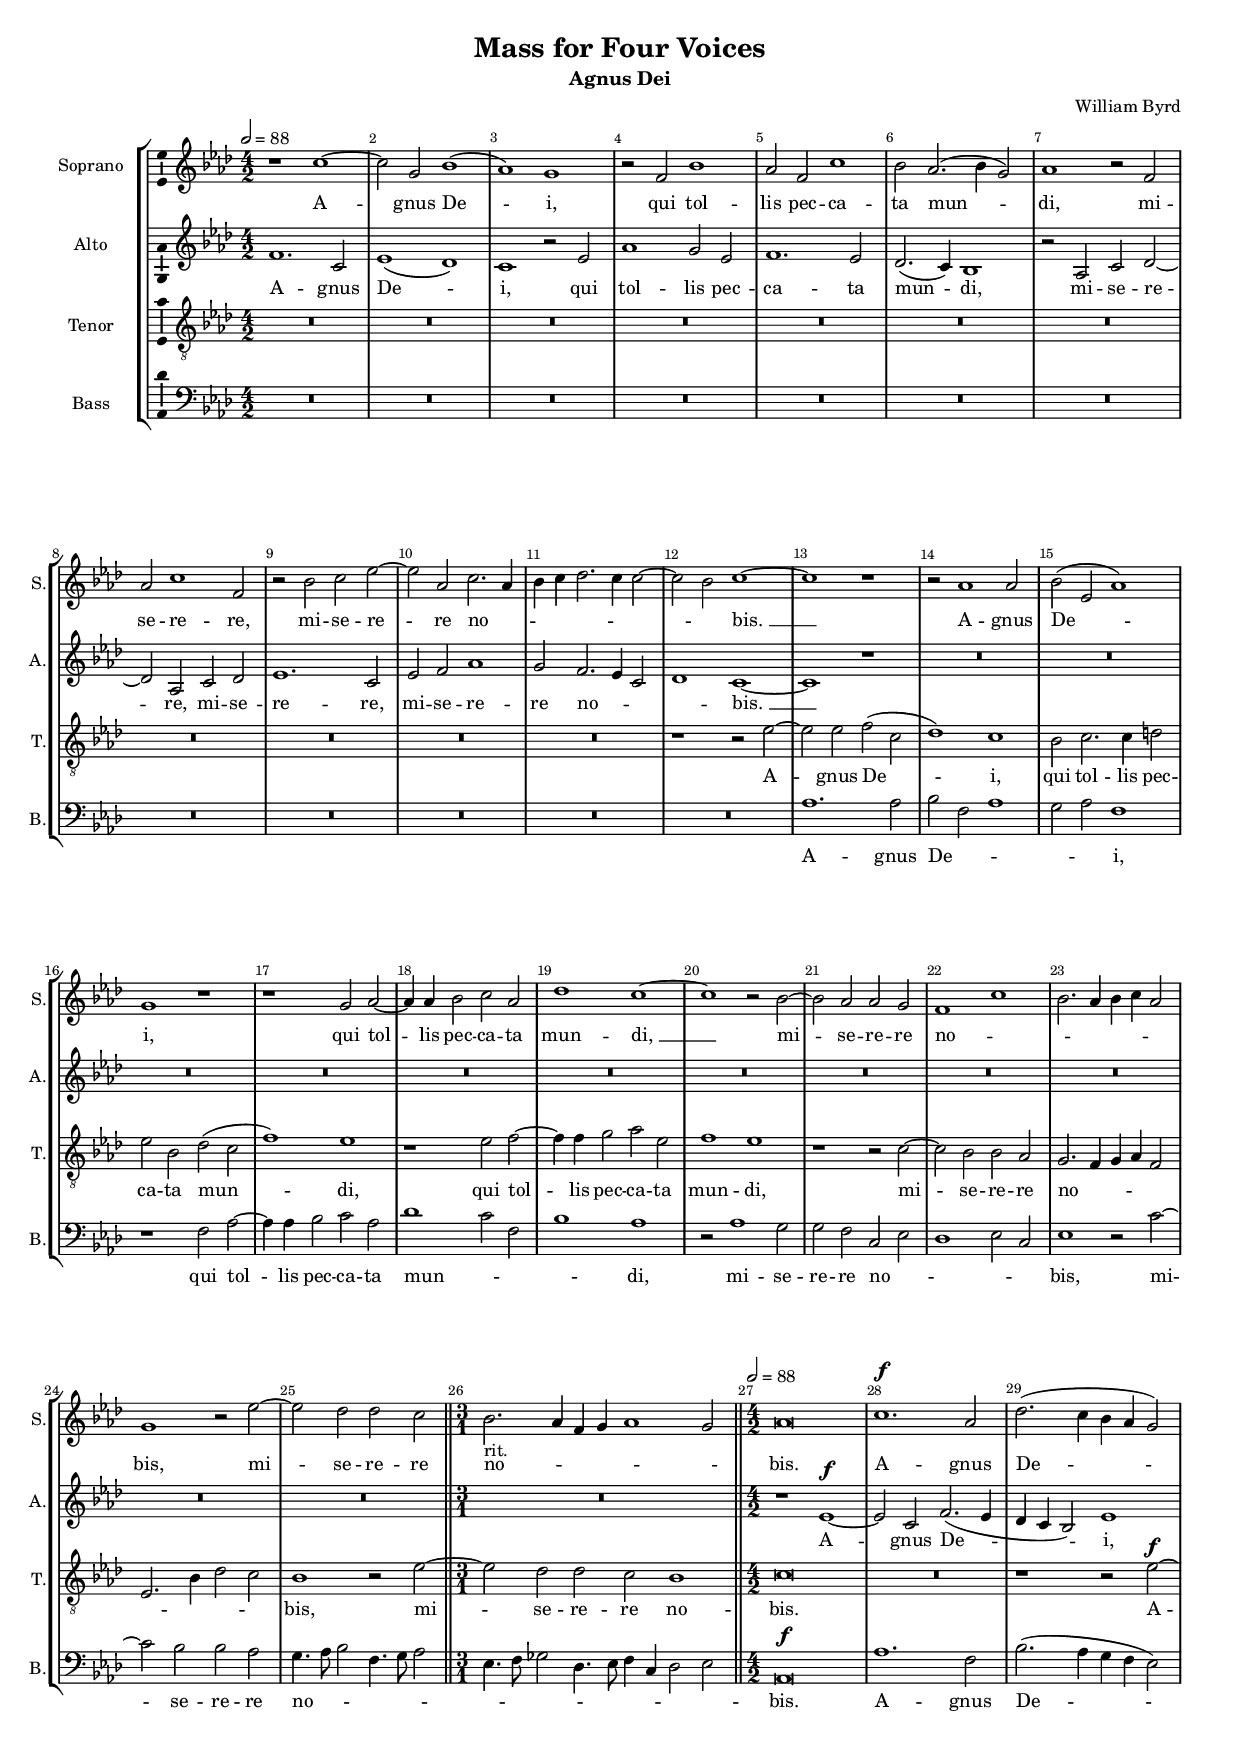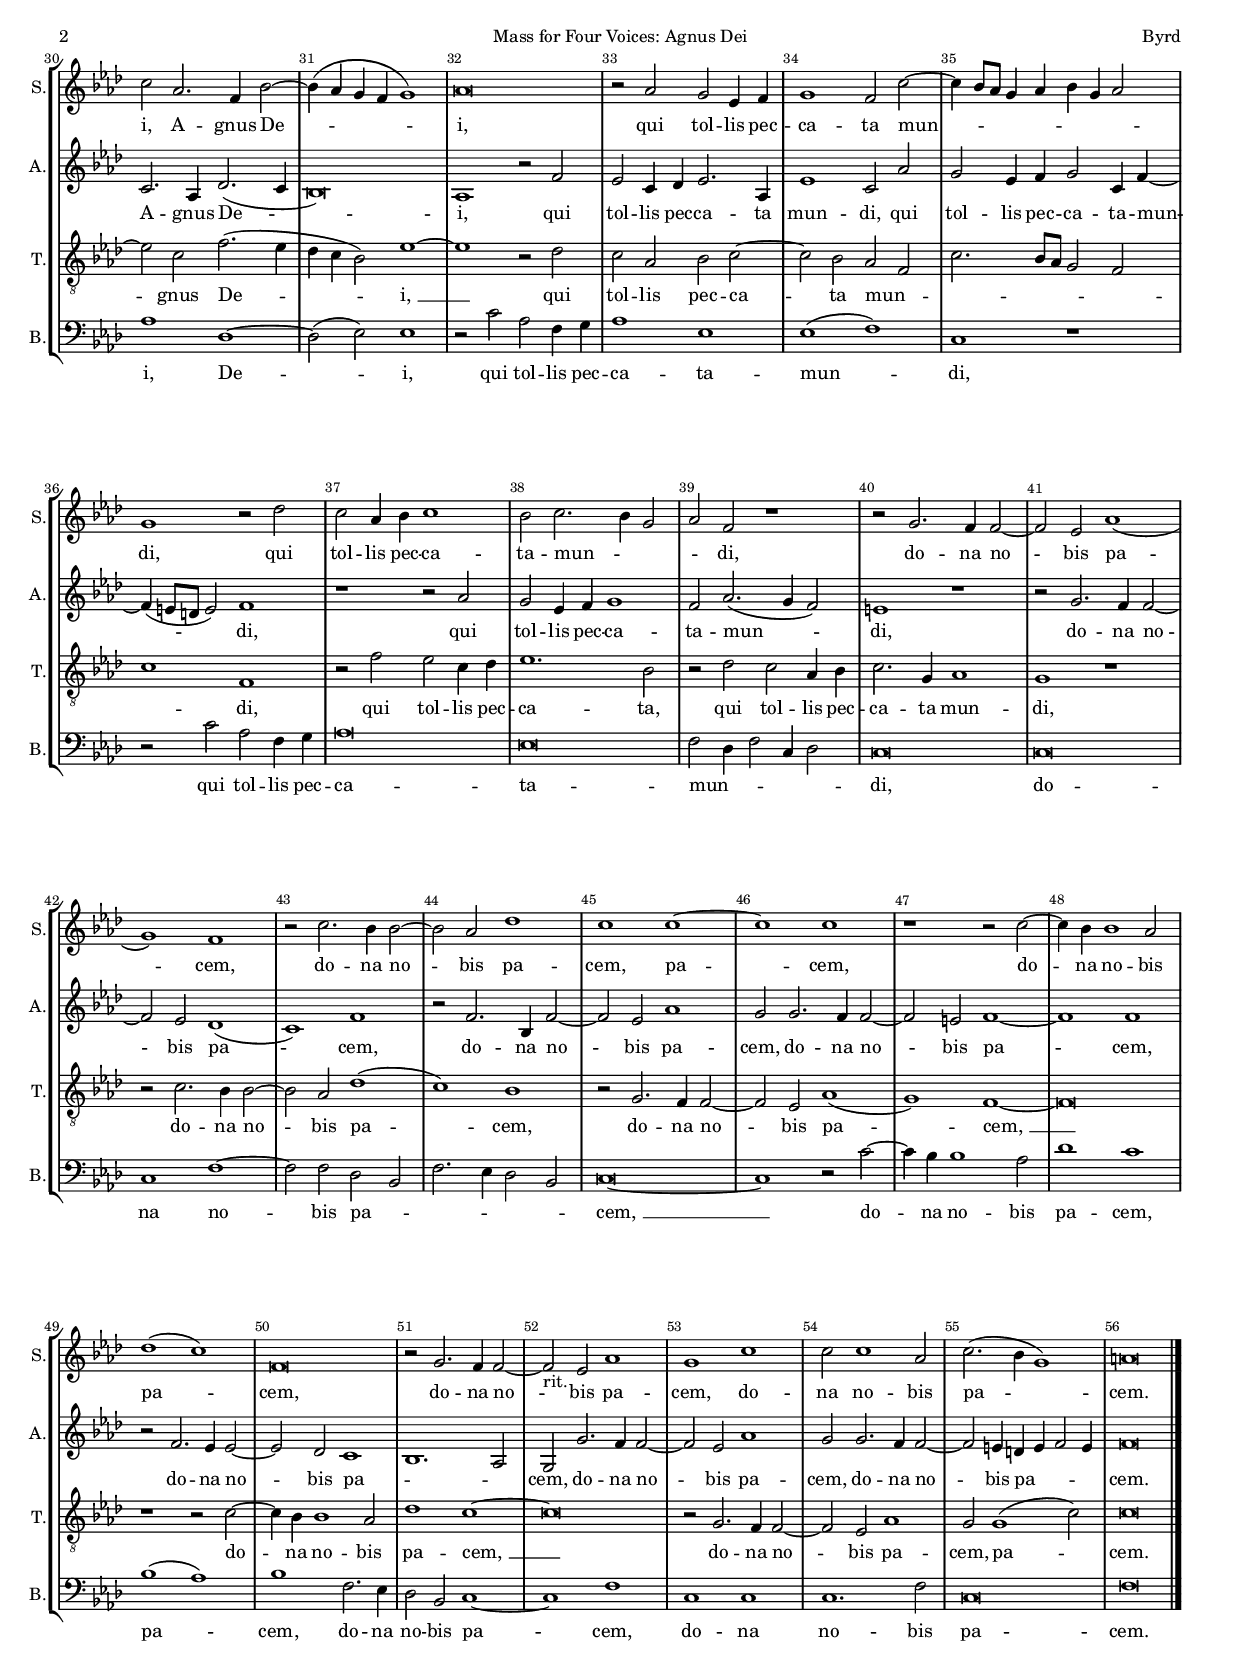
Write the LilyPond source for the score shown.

\version "2.18.2"
\language "english"

#(set-global-staff-size 15)
\header {
  title = "Mass for Four Voices"
  composer = "William Byrd"
}

\layout {
  \context {
    \Score
    skipBars = ##t
    autoBeaming = ##f
  }
}

AgnusDeiSopranoNotes =  \relative b' {
  \clef "treble" \key g \major \numericTimeSignature\time 4/2
  \tempo 2=88 r1 b1 ~ | % 412
  b2 fs2 a1 ( | % 413
  g1 ) fs1 | % 414
  r2 e2 a1 | % 415
  g2 e2 b'1 | % 416
  a2 g2. ( a4 fs2 ) | % 417
  g1 r2 e2 | % 418
  g2 b1 e,2 | % 419
  r2 a2 b2 d2 ~ | \barNumberCheck #10
  d2 g,2 b2. g4 | % 421
  a4 b4 c2. b4 b2 ~ | % 422
  b2 a2 b1 ~ | % 423
  b1 r1 | % 424
  r2 g1 g2 | % 425
  a2 ( d,2 g1 ) | % 426
  fs1 r1 | % 427
  r1 fs2 g2 ~ | % 428
  g4 g4 a2 b2 g2 | % 429
  c1 b1 ~ | \barNumberCheck #20
  b1 r2 a2 ~ | % 431
  a2 g2 g2 fs2 | % 432
  e1 b'1 | % 433
  a2. g4 a4 b4 g2 | % 434
  fs1 r2 d'2 ~ | % 435
  d2 c2 c2 b2 \bar "||"
  \time 3/1  | % 436
  a2. -"rit." g4 e4 fs4 g1 fs2 \bar "||"
  \numericTimeSignature\time 4/2  | % 437
  \tempo 2=88 g\breve | % 438
  b1. ^\f g2 | % 439
  c2. ( b4 a4 g4 fs2 ) | \barNumberCheck #30
  b2 g2. e4 a2 ~ | % 441
  a4 ( g4 fs4 e4 fs1 ) | % 442
  g\breve | % 443
  r2 g2 fs2 d4 e4 | % 444
  fs1 e2 b'2 ~ | % 445
  b4 a8 [ g8 ] fs4 g4 a4 fs4 g2 | % 446
  fs1 r2 c'2 | % 447
  b2 g4 a4 b1 | % 448
  a2 b2. a4 fs2 | % 449
  g2 e2 r1 | \barNumberCheck #40
  r2 fs2. e4 e2 ~ | % 451
  e2 d2 g1 ( | % 452
  fs1 ) e1 | % 453
  r2 b'2. a4 a2 ~ | % 454
  a2 g2 c1 | % 455
  b1 b1 ~ | % 456
  b1 b1 | % 457
  r1 r2 b2 ~ | % 458
  b4 a4 a1 g2 | % 459
  c1 ( b1 ) | \barNumberCheck #50
  e,\breve | % 461
  r2 fs2. e4 e2 ~ | % 462
  e2 -"rit." d2 g1 | % 463
  fs1 b1 | % 464
  b2 b1 g2 | % 465
  b2. ( a4 fs1 ) | % 466
  gs\breve \bar "|."
}

AgnusDeiSopranoLyrics  =  \lyricmode {
  A -- gnus De -- "i," qui tol --
  lis pec -- ca -- ta mun -- "di," mi -- se -- re -- "re," mi -- se --
  re -- re no -- _ _ _ _ _ _ _
  "bis. " __ A -- gnus De -- "i," qui tol -- lis pec -- ca -- ta mun
  -- "di, " __ mi -- se -- re -- re no -- _ _ _ _
  _ _ "bis," mi -- se -- re -- re no -- _ _ _
  _ _ "bis." A -- gnus De -- "i," A -- gnus De -- "i," qui
  tol -- lis pec -- ca -- ta mun -- _ _ _ _ _
  _ "di," qui tol -- lis pec -- ca -- ta -- mun -- _ _
  _ "di," do -- na no -- bis pa -- "cem," do -- na no -- bis pa
  -- "cem," pa -- "cem," do -- na no -- bis pa -- "cem," do -- na no
  -- bis pa -- "cem," do -- na no -- bis pa -- "cem."
}

AgnusDeiAltoNotes =  \relative e' {
  \clef "treble" \key g \major \numericTimeSignature\time 4/2
  e1. b2 | % 412
  d1 ( c1 ) | % 413
  b1 r2 d2 | % 414
  g1 fs2 d2 | % 415
  e1. d2 | % 416
  c2. ( b4 ) a1 | % 417
  r2 g2 b2 c2 ~ | % 418
  c2 g2 b2 c2 | % 419
  d1. b2 | \barNumberCheck #10
  d2 e2 g1 | % 421
  fs2 e2. d4 b2 | % 422
  c1 b1 ~ | % 423
  b1 r1 | % 424
  R1*6 | % 427
  R1*10 | % 432
  R1*8 \bar "||"
  \time 3/1  R1*3 \bar "||"
  \numericTimeSignature\time 4/2  r1 d1 ^\f ~ | % 438
  d2 b2 e2. ( d4 | % 439
  c4 b4 a2 ) d1 | \barNumberCheck #30
  b2. g4 c2. ( b4 | % 441
  a\breve ) | % 442
  g1 r2 e'2 | % 443
  d2 b4 c4 d2. g,4 | % 444
  d'1 b2 g'2 | % 445
  fs2 d4 e4 fs2 b,4 e4 ~ | % 446
  e4 ( ds8 [ cs8 ] ds2 ) e1 | % 447
  r1 r2 g2 | % 448
  fs2 d4 e4 fs1 | % 449
  e2 g2. ( fs4 e2 ) | \barNumberCheck #40
  ds1 r1 | % 451
  r2 fs2. e4 e2 ~ | % 452
  e2 d2 c1 ( | % 453
  b1 ) e1 | % 454
  r2 e2. a,4 e'2 ~ | % 455
  e2 d2 g1 | % 456
  fs2 fs2. e4 e2 ~ | % 457
  e2 ds2 e1 ~ | % 458
  e1 e1 | % 459
  r2 e2. d4 d2 ~ | \barNumberCheck #50
  d2 c2 b1 | % 461
  a1. g2 | % 462
  fs2 fs'2. e4 e2 ~ | % 463
  e2 d2 g1 | % 464
  fs2 fs2. e4 e2 ~ | % 465
  e2 ds4 cs4 ds4 e2 ds4 | % 466
  e\breve \bar "|."
}

AgnusDeiAltoLyrics  =  \lyricmode {
  A -- gnus
  De -- "i," qui tol -- lis pec -- ca -- ta mun -- "di," mi -- se --
  re -- "re," mi -- se -- re -- "re," mi -- se -- re -- re no --
  _ _ _ "bis. " __ A -- gnus De -- "i," A -- gnus De --
  "i," qui tol -- lis pec -- ca -- ta mun -- "di," qui tol -- lis pec
  -- ca -- ta -- mun -- "di," qui tol -- lis pec -- ca -- ta -- mun --
  "di," do -- na no -- bis pa -- "cem," do -- na no -- bis pa --
  "cem," do -- na no -- bis pa -- "cem," do -- na no -- bis pa --
  _ _ "cem," do -- na no -- bis pa -- "cem," do -- na no --
  bis pa -- _ _ _ "cem."
}
AgnusDeiTenorNotes =  \relative b {
  \transposition c \clef "treble_8" \key g \major
  \numericTimeSignature\time 4/2 
  R1*12 | % 417
  R1*10 | % 422
  r1 r2 d2 ~ | % 423
  d2 d2 e2 ( b2 | % 424
  c1 ) b1 | % 425
  a2 b2. b4 cs2 | % 426
  d2 a2 c2 ( b2 | % 427
  e1 ) d1 | % 428
  r1 d2 e2 ~ | % 429
  e4 e4 fs2 g2 d2 | \barNumberCheck #20
  e1 d1 | % 431
  r1 r2 b2 ~ | % 432
  b2 a2 a2 g2 | % 433
  fs2. e4 fs4 g4 e2 | % 434
  d2. a'4 c2 b2 | % 435
  a1 r2 d2 ~ \bar "||"
  \time 3/1  d2 c2 c2 b2 a1 \bar "||"
  \numericTimeSignature\time 4/2  b\breve | % 438
  R1*2 | % 439
  r1 r2 d2 ^\f ~ | \barNumberCheck #30
  d2 b2 e2. ( d4 | % 441
  c4 b4 a2 ) d1 ~ | % 442
  d1 r2 c2 | % 443
  b2 g2 a2 b2 ~ | % 444
  b2 a2 g2 e2 | % 445
  b'2. a8 [ g8 ] fs2 e2 | % 446
  b'1 e,1 | % 447
  r2 e'2 d2 b4 c4 | % 448
  d1. a2 | % 449
  r2 c2 b2 g4 a4 | \barNumberCheck #40
  b2. fs4 g1 | % 451
  fs1 r1 | % 452
  r2 b2. a4 a2 ~ | % 453
  a2 g2 c1 ( | % 454
  b1 ) a1 | % 455
  r2 fs2. e4 e2 ~ | % 456
  e2 d2 g1 ( | % 457
  fs1 ) e1 ~ | % 458
  e\breve | % 459
  r1 r2 b'2 ~ | \barNumberCheck #50
  b4 a4 a1 g2 | % 461
  c1 b1 ~ | % 462
  b\breve | % 463
  r2 fs2. e4 e2 ~ | % 464
  e2 d2 g1 | % 465
  fs2 fs1 ( b2 ) | % 466
  b\breve \bar "|."
}
AgnusDeiTenorLyrics  =  \lyricmode {
  A -- gnus De -- "i," qui tol --
  lis pec -- ca -- ta mun -- "di," qui tol -- lis pec -- ca -- ta mun
  -- "di," mi -- se -- re -- re no -- _ _ _ _
  _ _ _ _ "bis," mi -- se -- re -- re no -- "bis."
  A -- gnus De -- "i, " __ qui tol -- lis pec -- ca -- ta mun --
  _ _ _ _ _ _ "di," qui tol -- lis pec
  -- ca -- "ta," qui tol -- lis pec -- ca -- ta mun -- "di," do -- na
  no -- bis pa -- "cem," do -- na no -- bis pa -- "cem, " __ do -- na
  no -- bis pa -- "cem, " __ do -- na no -- bis pa -- "cem," pa --
  "cem."
}
AgnusDeiBassNotes =  \relative e {
  \clef "bass" \key g \major \numericTimeSignature\time 4/2
  R1*12 | % 417
  R1*10 | % 422
  R1*2 | % 423
  g1. g2 | % 424
  a2 e2 g1 | % 425
  fs2 g2 e1 | % 426
  r1 e2 g2 ~ | % 427
  g4 g4 a2 b2 g2 | % 428
  c1 b2 e,2 | % 429
  a1 g1 | \barNumberCheck #20
  r2 g1 fs2 | % 431
  fs2 e2 b2 d2 | % 432
  c1 d2 b2 | % 433
  d1 r2 b'2 ~ | % 434
  b2 a2 a2 g2 | % 435
  fs4. g8 a2 e4. fs8 g2 \bar "||"
  \time 3/1  d4. e8 f2 c4. d8 e4 b4 c2 d2 \bar "||"
  \numericTimeSignature\time 4/2  | % 437
  g,\breve ^\f | % 438
  g'1. e2 | % 439
  a2. ( g4 fs4 e4 d2 ) | \barNumberCheck #30
  g1 c,1 ~ | % 441
  c2 ( d2 ) d1 | % 442
  r2 b'2 g2 e4 fs4 | % 443
  g1 d1 | % 444
  d1 ( e1 ) | % 445
  b1 r1 | % 446
  r2 b'2 g2 e4 fs4 | % 447
  g\breve | % 448
  d\breve | % 449
  e2 c4 e2 b4 c2 | \barNumberCheck #40
  b\breve | % 451
  b\breve | % 452
  b1 e1 ~ | % 453
  e2 e2 c2 a2 | % 454
  e'2. d4 c2 a2 | % 455
  b\breve ~ | % 456
  b1 r2 b'2 ~ | % 457
  b4 a4 a1 g2 | % 458
  c1 b1 | % 459
  a1 ( g1 ) | \barNumberCheck #50
  a1 e2. d4 | % 461
  c2 a2 b1 ~ | % 462
  b1 e1 | % 463
  b1 b1 | % 464
  b1. e2 | % 465
  b\breve | % 466
  e\breve \bar "|."
}

AgnusDeiBassLyrics  =  \lyricmode {
  A -- gnus De -- _ _ _ _ "i," 
  qui tol -- lis pec -- ca -- ta mun -- _ _
  _ "di," mi -- se -- re -- re no -- _ _ _ _
  "bis," mi -- se -- re -- re no -- _ _ _ _ _
  _ _ _ _ _ _ _ _ _
  "bis." 
  A -- gnus De -- "i," De -- "i," qui tol -- lis pec -- ca --
  ta -- mun -- "di," qui tol -- lis pec -- ca -- ta -- mun -- _
  _ _ _ "di," do -- na no -- bis pa -- _ _
  _ _ _ "cem, " __ do -- na no -- bis pa -- "cem," pa
  -- "cem," do -- na no -- bis pa -- "cem," do -- na no -- bis pa --
  "cem."
}

\bookpart {
  \header { 
    title="Mass for Four Voices"
    subtitle="Agnus Dei"
  }
  \paper {
    evenHeaderMarkup=\markup  \fill-line { 
	  \on-the-fly #not-first-page \fromproperty #'page:page-number-string 
	  \on-the-fly #not-part-first-page "Mass for Four Voices: Agnus Dei"
	  \on-the-fly #not-first-page "Byrd" }
    oddHeaderMarkup= \markup  \fill-line { 
	  \on-the-fly #not-first-page "Byrd"
	  \on-the-fly #not-part-first-page "Mass for Four Voices: Agnus Dei"
	  \on-the-fly #not-first-page \fromproperty #'page:page-number-string }
  }
  \score {
    \transpose c df
    <<
      \new StaffGroup <<
        \new Staff <<
          \set Staff.instrumentName = "Soprano"
          \set Staff.shortInstrumentName = "S."
          \context Staff <<
            \context Voice = "AgnusDeiSoprano" { \AgnusDeiSopranoNotes }
            \new Lyrics \lyricsto "AgnusDeiSoprano" \AgnusDeiSopranoLyrics
          >>
        >>
        \new Staff <<
          \set Staff.instrumentName = "Alto"
          \set Staff.shortInstrumentName = "A."
          \context Staff <<
            \context Voice = "AgnusDeiAlto" { \AgnusDeiAltoNotes }
            \new Lyrics \lyricsto "AgnusDeiAlto" \AgnusDeiAltoLyrics
          >>
        >>
        \new Staff <<
          \set Staff.instrumentName = "Tenor"
          \set Staff.shortInstrumentName = "T."
          \context Staff <<
            \context Voice = "AgnusDeiTenor" { \AgnusDeiTenorNotes }
            \new Lyrics \lyricsto "AgnusDeiTenor" \AgnusDeiTenorLyrics
          >>
        >>
        \new Staff <<
          \set Staff.instrumentName = "Bass"
          \set Staff.shortInstrumentName = "B."
          \context Staff <<
            \context Voice = "AgnusDeiBass" { \AgnusDeiBassNotes }
            \new Lyrics \lyricsto "AgnusDeiBass" \AgnusDeiBassLyrics
          >>
        >>

      >>

    >>
    \layout {ragged-right = ##f
             % system-count = #7
             \override Score.BarNumber.break-visibility = ##(#f #t #t)
             \context {\Staff 
                       \consists Ambitus_engraver 
             }
    }
    \midi {}
  }

}
